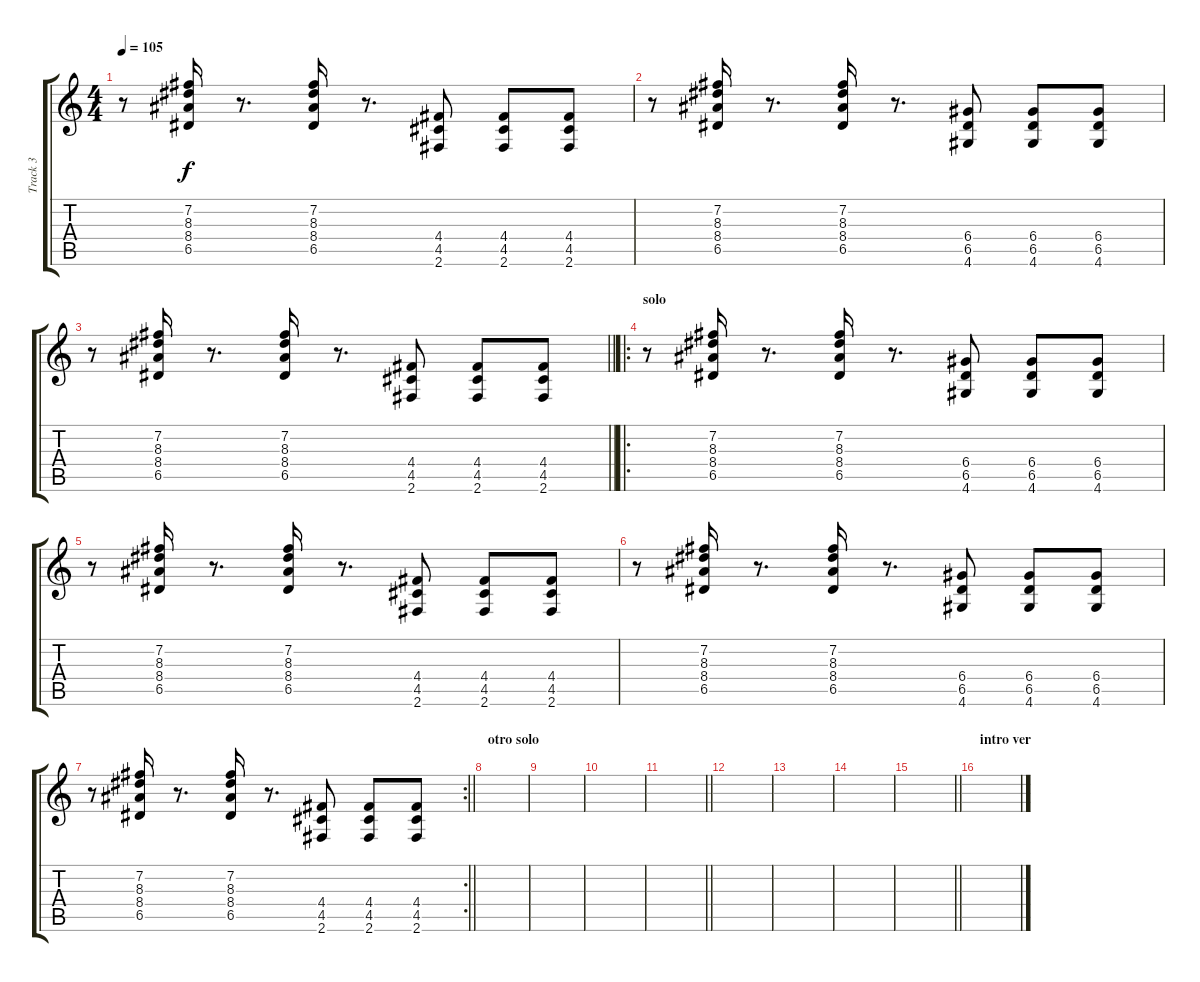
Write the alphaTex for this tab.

\track ("Track 3" "Track 3") {instrument acousticguitarnylon}
\staff {score tabs}
\tuning (E4 B3 G3 D3 A2 E2) {hide}
\ts (4 4)
\tempo 105
\clef g2
\ks c
r.8{dy f} (7.2 8.3 8.4 6.5).16 r.8{d} (7.2 8.3 8.4 6.5).16 r.8{d} (4.4 4.5 2.6).8 (4.4 4.5 2.6).8 (4.4 4.5 2.6).8 |
r.8 (7.2 8.3 8.4 6.5).16 r.8{d} (7.2 8.3 8.4 6.5).16 r.8{d} (6.4 6.5 4.6).8 (6.4 6.5 4.6).8 (6.4 6.5 4.6).8 |
\barLineRight lightlight
r.8 (7.2 8.3 8.4 6.5).16 r.8{d} (7.2 8.3 8.4 6.5).16 r.8{d} (4.4 4.5 2.6).8 (4.4 4.5 2.6).8 (4.4 4.5 2.6).8 |
\ro
\section ("" "solo")
r.8 (7.2 8.3 8.4 6.5).16 r.8{d} (7.2 8.3 8.4 6.5).16 r.8{d} (6.4 6.5 4.6).8 (6.4 6.5 4.6).8 (6.4 6.5 4.6).8 |
r.8 (7.2 8.3 8.4 6.5).16 r.8{d} (7.2 8.3 8.4 6.5).16 r.8{d} (4.4 4.5 2.6).8 (4.4 4.5 2.6).8 (4.4 4.5 2.6).8 |
r.8 (7.2 8.3 8.4 6.5).16 r.8{d} (7.2 8.3 8.4 6.5).16 r.8{d} (6.4 6.5 4.6).8 (6.4 6.5 4.6).8 (6.4 6.5 4.6).8 |
\rc 2
\barLineRight lightlight
r.8 (7.2 8.3 8.4 6.5).16 r.8{d} (7.2 8.3 8.4 6.5).16 r.8{d} (4.4 4.5 2.6).8 (4.4 4.5 2.6).8 (4.4 4.5 2.6).8 |
\section ("" "otro solo")
|
|
|
\barLineRight lightlight
|
|
|
|
\barLineRight lightlight
|
\section ("" "intro ver")
